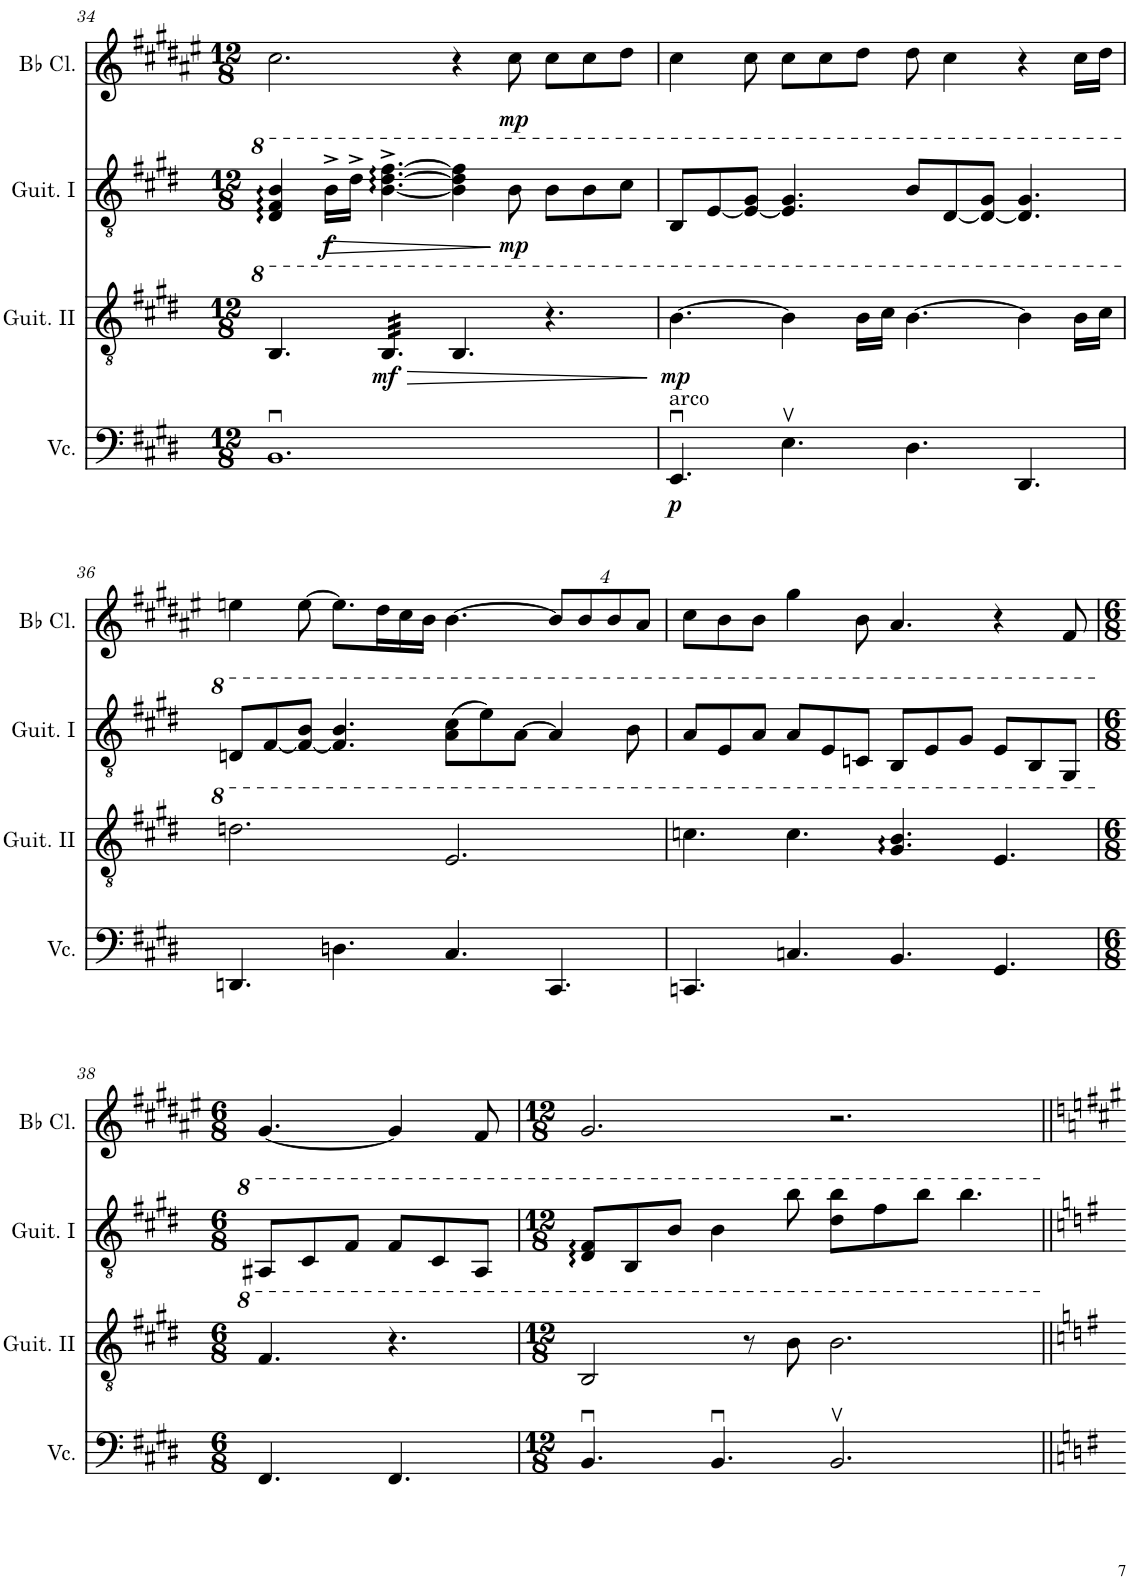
**kern	**dynam	**kern	**dynam	**kern	**dynam	**kern	**dynam
*part4	*part4	*part3	*part3	*part2	*part2	*part1	*part1
*staff4	*staff4	*staff3	*staff3	*staff2	*staff2	*staff1	*staff1
*I"Violoncello	*	*I"Classical Guitar II	*	*I"Classical Guitar I	*	*I"Bb Clarinet	*
*I'Vc.	*	*I'Guit. II	*	*I'Guit. I	*	*I'Bb Cl.	*
!!LO:PB:g=z
*clefF4	*	*clefGv2	*	*clefGv2	*	*clefG2	*
*	*	*	*	*	*	*Trd1c2	*
*k[f#c#g#d#]	*	*k[f#c#g#d#]	*	*k[f#c#g#d#]	*	*k[f#c#g#d#a#e#]	*
*M12/8	*	*M12/8	*	*M12/8	*	*M12/8	*
=34	=34	=34	=34	=34	=34	=34	=34
1.BBu	.	4.B/	.	4d#/ 4f#/ 4b/	.	2.cc#\	.
!	!	!	!	!	!LO:HP:b	!	!
!	!	!	!	!	!LO:DY:n=1:b	!	!
.	.	.	.	16b^\LL	> f	.	.
.	.	.	.	16dd#^\JJ	.	.	.
!	!	!	!LO:HP:b	!	!	!	!
!	!	!	!LO:DY:n=1:b	!	!	!	!
*	*	*tremolo	*	*	*	*	*
.	.	32B/LLL	> mf	[4.b\^ [4.dd#\^ [4.ff#\^	.	.	.
.	.	32B/	.	.	.	.	.
.	.	32B/	.	.	.	.	.
.	.	32B/	.	.	.	.	.
.	.	32B/	.	.	.	.	.
.	.	32B/	.	.	.	.	.
.	.	32B/	.	.	.	.	.
.	.	32B/	.	.	.	.	.
.	.	32B/	.	.	.	.	.
.	.	32B/	.	.	.	.	.
.	.	32B/	.	.	.	.	.
.	.	32B/JJJ	.	.	.	.	.
*	*	*Xtremolo	*	*	*	*	*
.	.	4.B/	.	4b\] 4dd#\] 4ff#\]	.	4r	.
!	!	!	!	!	!LO:DY:n=2:b	!	!LO:DY:b
.	.	.	.	8b\	mp	8cc#\	mp
.	.	4.r	.	8b\L	]	8cc#\L	.
.	.	.	.	8b\	.	8cc#\	.
.	.	.	.	8cc#\J	.	8dd#\J	.
.	.	.	]	.	.	.	.
=35	=35	=35	=35	=35	=35	=35	=35
!LO:TX:a:t=arco	!	!	!	!	!	!	!
!	!LO:DY:b	!	!LO:DY:b	!	!	!	!
4.EEu/	p	[4.b\	mp	8B/L	.	4cc#\	.
.	.	.	.	[8e/	.	.	.
.	.	.	.	8e/_ 8g#/J	.	8cc#\	.
4.Ev\	.	4b\]	.	4.e/] 4.g#/	.	8cc#\L	.
.	.	.	.	.	.	8cc#\	.
.	.	16b\LL	.	.	.	8dd#\J	.
.	.	16cc#\JJ	.	.	.	.	.
4.D#\	.	[4.b\	.	8b/L	.	8dd#\	.
.	.	.	.	[8d#/	.	4cc#\	.
.	.	.	.	8d#/_ 8g#/J	.	.	.
4.DD#/	.	4b\]	.	4.d#/] 4.g#/	.	4r	.
.	.	16b\LL	.	.	.	16cc#\LL	.
.	.	16cc#\JJ	.	.	.	16dd#\JJ	.
!!LO:LB:g=z
=36	=36	=36	=36	=36	=36	=36	=36
4.DDn/	.	2.ddn\	.	8dn/L	.	4een\	.
.	.	.	.	[8f#/	.	.	.
.	.	.	.	8f#/_ 8b/J	.	[8ee\	.
4.Dn\	.	.	.	4.f#/] 4.b/	.	8.ee\L]	.
.	.	.	.	.	.	16dd#\L	.
.	.	.	.	.	.	16cc#\	.
.	.	.	.	.	.	16b\JJ	.
4.C#/	.	2.e/	.	(8a\ 8cc#\L	.	[4.b\	.
.	.	.	.	8ee\)	.	.	.
.	.	.	.	[8a\J	.	.	.
*	*	*	*	*	*	*Xbrackettup	*
4.CC#/	.	.	.	4a/]	.	32%3b/L]	.
.	.	.	.	.	.	32%3b/	.
.	.	.	.	.	.	32%3b/	.
.	.	.	.	8b\	.	.	.
.	.	.	.	.	.	32%3a#/J	.
=37	=37	=37	=37	=37	=37	=37	=37
4.CCn/	.	4.ccn\	.	8a/L	.	8cc#\L	.
.	.	.	.	8e/	.	8b\	.
.	.	.	.	8a/J	.	8b\J	.
4.Cn/	.	4.cc\	.	8a/L	.	4gg#\	.
.	.	.	.	8e/	.	.	.
.	.	.	.	8cn/J	.	8b\	.
4.BB/	.	4.g#/ 4.b/	.	8B/L	.	4.a#/	.
.	.	.	.	8e/	.	.	.
.	.	.	.	8g#/J	.	.	.
4.GG#/	.	4.e/	.	8e/L	.	4r	.
.	.	.	.	8B/	.	.	.
.	.	.	.	8G#/J	.	8f#/	.
!!LO:LB:g=z
=38	=38	=38	=38	=38	=38	=38	=38
*M6/8	*	*M6/8	*	*M6/8	*	*M6/8	*
4.FF#/	.	4.f#/	.	8A#X/L	.	[4.g#/	.
.	.	.	.	8c#/	.	.	.
.	.	.	.	8f#/J	.	.	.
4.FF#/	.	4.r	.	8f#/L	.	4g#/]	.
.	.	.	.	8c#/	.	.	.
.	.	.	.	8A#/J	.	8f#/	.
=39	=39	=39	=39	=39	=39	=39	=39
*M12/8	*	*M12/8	*	*M12/8	*	*M12/8	*
4.BBu/	.	2B/	.	8d#/ 8f#/L	.	2.g#/	.
.	.	.	.	8B/	.	.	.
.	.	.	.	8b/J	.	.	.
4.BBu/	.	.	.	4b\	.	.	.
.	.	8r	.	.	.	.	.
.	.	8b\	.	8bb\	.	.	.
2.BBv/	.	2.b\	.	8dd#\ 8bb\L	.	2.r	.
.	.	.	.	8ff#\	.	.	.
.	.	.	.	8bb\J	.	.	.
.	.	.	.	4.bb\	.	.	.
=||	=||	=||	=||	=||	=||	=||	=||
*-	*-	*-	*-	*-	*-	*-	*-
